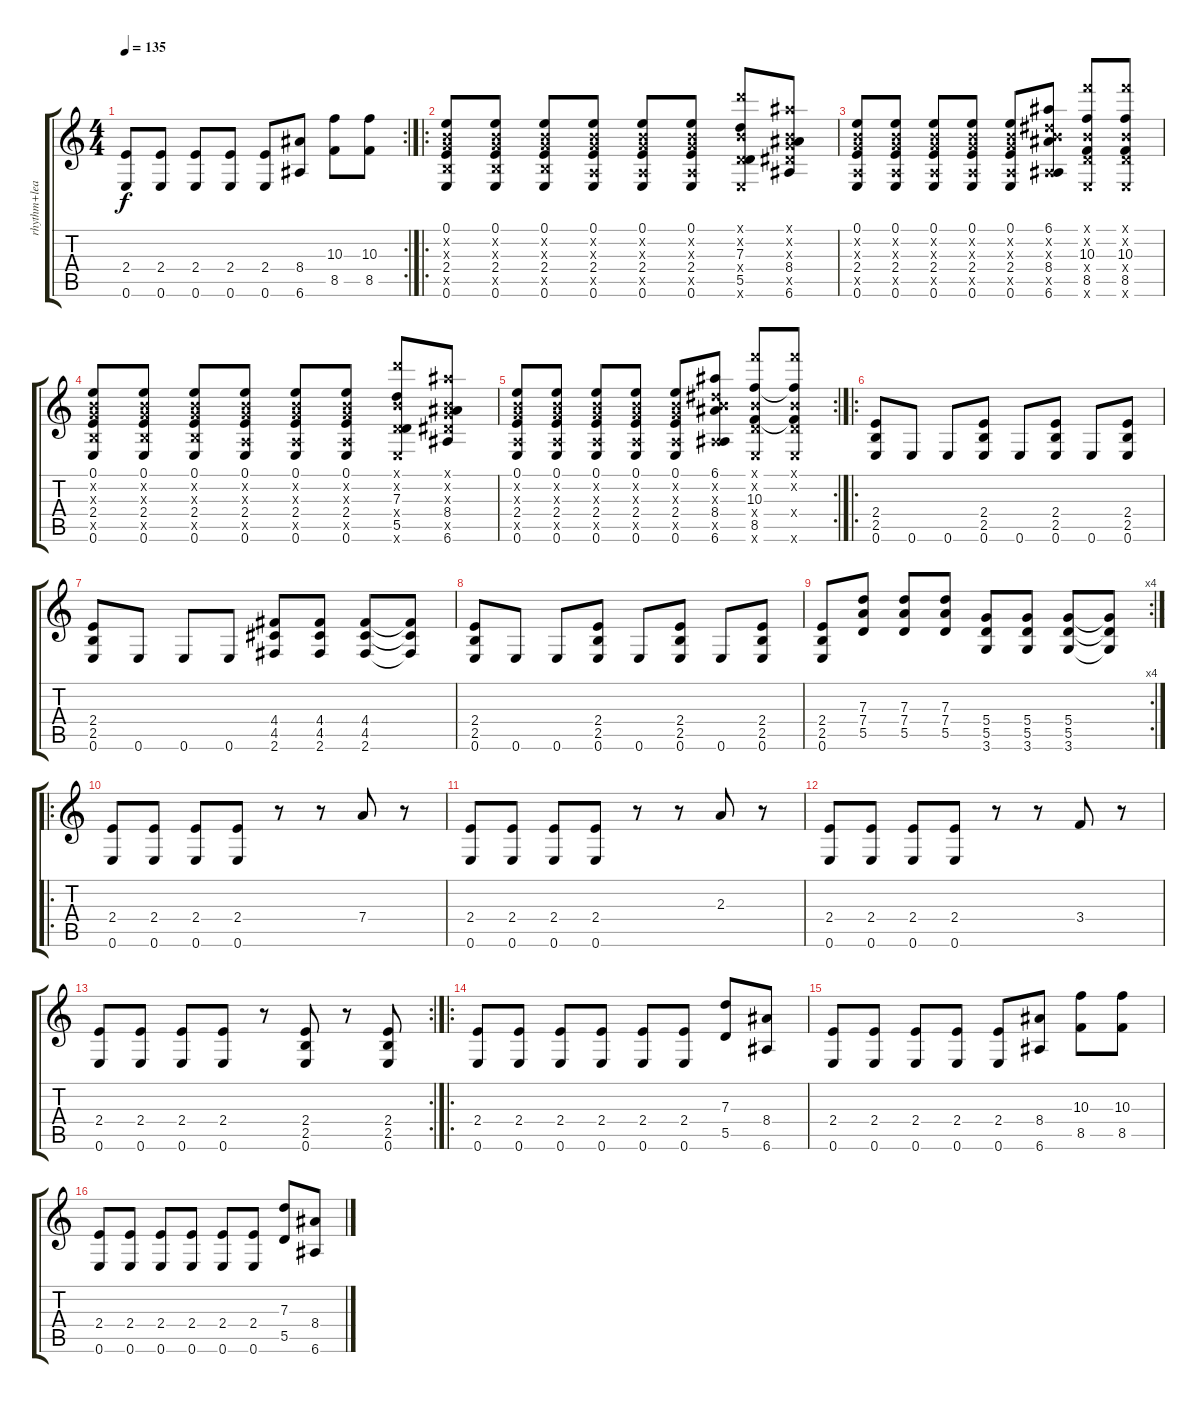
\track ("rhythm+lead" "rhythm+lea") {instrument overdrivenguitar}
\staff {score tabs}
\tuning (E4 B3 G3 D3 A2 E2) {hide}
\rc 2
\ts (4 4)
\tempo 135
\clef g2
\ks c
(2.4 0.6).8{dy f} (2.4 0.6).8 (2.4 0.6).8 (2.4 0.6).8 (2.4 0.6).8 (8.4 6.6).8 (10.3 8.5).8 (10.3 8.5).8 |
\ro
(0.1 0.2{x} 0.3{x} 2.4 2.5{x} 0.6).8 (0.1 0.2{x} 0.3{x} 2.4 2.5{x} 0.6).8 (0.1 0.2{x} 0.3{x} 2.4 2.5{x} 0.6).8 (0.1 0.2{x} 0.3{x} 2.4 0.5{x} 0.6).8 (0.1 0.2{x} 0.3{x} 2.4 0.5{x} 0.6).8 (0.1 0.2{x} 0.3{x} 2.4 0.5{x} 0.6).8 (10.1{x} 0.2{x} 7.3 0.4{x} 5.5 0.6{x}).8 (6.1{x} 0.2{x} 0.3{x} 8.4 6.5{x} 6.6).8 |
(0.1 0.2{x} 0.3{x} 2.4 0.5{x} 0.6).8 (0.1 0.2{x} 0.3{x} 2.4 0.5{x} 0.6).8 (0.1 0.2{x} 0.3{x} 2.4 0.5{x} 0.6).8 (0.1 0.2{x} 0.3{x} 2.4 0.5{x} 0.6).8 (0.1 0.2{x} 0.3{x} 2.4 0.5{x} 0.6).8 (6.1 0.2{x} 8.3{x} 8.4 0.5{x} 6.6).8 (13.1{x} 0.2{x} 10.3 0.4{x} 8.5 0.6{x}).8 (13.1{x} 0.2{x} 10.3 0.4{x} 8.5 0.6{x}).8 |
(0.1 0.2{x} 0.3{x} 2.4 2.5{x} 0.6).8 (0.1 0.2{x} 0.3{x} 2.4 2.5{x} 0.6).8 (0.1 0.2{x} 0.3{x} 2.4 2.5{x} 0.6).8 (0.1 0.2{x} 0.3{x} 2.4 0.5{x} 0.6).8 (0.1 0.2{x} 0.3{x} 2.4 0.5{x} 0.6).8 (0.1 0.2{x} 0.3{x} 2.4 0.5{x} 0.6).8 (10.1{x} 0.2{x} 7.3 0.4{x} 5.5 0.6{x}).8 (6.1{x} 0.2{x} 0.3{x} 8.4 6.5{x} 6.6).8 |
\rc 2
(0.1 0.2{x} 0.3{x} 2.4 0.5{x} 0.6).8 (0.1 0.2{x} 0.3{x} 2.4 0.5{x} 0.6).8 (0.1 0.2{x} 0.3{x} 2.4 0.5{x} 0.6).8 (0.1 0.2{x} 0.3{x} 2.4 0.5{x} 0.6).8 (0.1 0.2{x} 0.3{x} 2.4 0.5{x} 0.6).8 (6.1 0.2{x} 8.3{x} 8.4 0.5{x} 6.6).8 (13.1{x} 0.2{x} 10.3 0.4{x} 8.5 0.6{x}).8 (13.1{x} 0.2{x} 10.3{t} 0.4{x} 8.5{t} 0.6{x}).8 |
\ro
(2.4 2.5 0.6).8{volume 12 balance 8 instrument distortionguitar} 0.6.8 0.6.8 (2.4 2.5 0.6).8 0.6.8 (2.4 2.5 0.6).8 0.6.8 (2.4 2.5 0.6).8 |
(2.4 2.5 0.6).8 0.6.8 0.6.8 0.6.8 (4.4 4.5 2.6).8 (4.4 4.5 2.6).8 (4.4 4.5 2.6).8 (4.4{t} 4.5{t} 2.6{t}).8 |
(2.4 2.5 0.6).8 0.6.8 0.6.8 (2.4 2.5 0.6).8 0.6.8 (2.4 2.5 0.6).8 0.6.8 (2.4 2.5 0.6).8 |
\rc 4
(2.4 2.5 0.6).8 (7.3 7.4 5.5).8 (7.3 7.4 5.5).8 (7.3 7.4 5.5).8 (5.4 5.5 3.6).8 (5.4 5.5 3.6).8 (5.4 5.5 3.6).8 (5.4{t} 5.5{t} 3.6{t}).8 |
\ro
(2.4 0.6).8{instrument overdrivenguitar} (2.4 0.6).8 (2.4 0.6).8 (2.4 0.6).8 r.8 r.8 7.4.8 r.8 |
(2.4 0.6).8 (2.4 0.6).8 (2.4 0.6).8 (2.4 0.6).8 r.8 r.8 2.3.8 r.8 |
(2.4 0.6).8 (2.4 0.6).8 (2.4 0.6).8 (2.4 0.6).8 r.8 r.8 3.4.8 r.8 |
\rc 2
(2.4 0.6).8 (2.4 0.6).8 (2.4 0.6).8 (2.4 0.6).8 r.8 (2.4 2.5 0.6).8 r.8 (2.4 2.5 0.6).8 |
\ro
(2.4 0.6).8 (2.4 0.6).8 (2.4 0.6).8 (2.4 0.6).8 (2.4 0.6).8 (2.4 0.6).8 (7.3 5.5).8 (8.4 6.6).8 |
(2.4 0.6).8 (2.4 0.6).8 (2.4 0.6).8 (2.4 0.6).8 (2.4 0.6).8 (8.4 6.6).8 (10.3 8.5).8 (10.3 8.5).8 |
(2.4 0.6).8 (2.4 0.6).8 (2.4 0.6).8 (2.4 0.6).8 (2.4 0.6).8 (2.4 0.6).8 (7.3 5.5).8 (8.4 6.6).8
